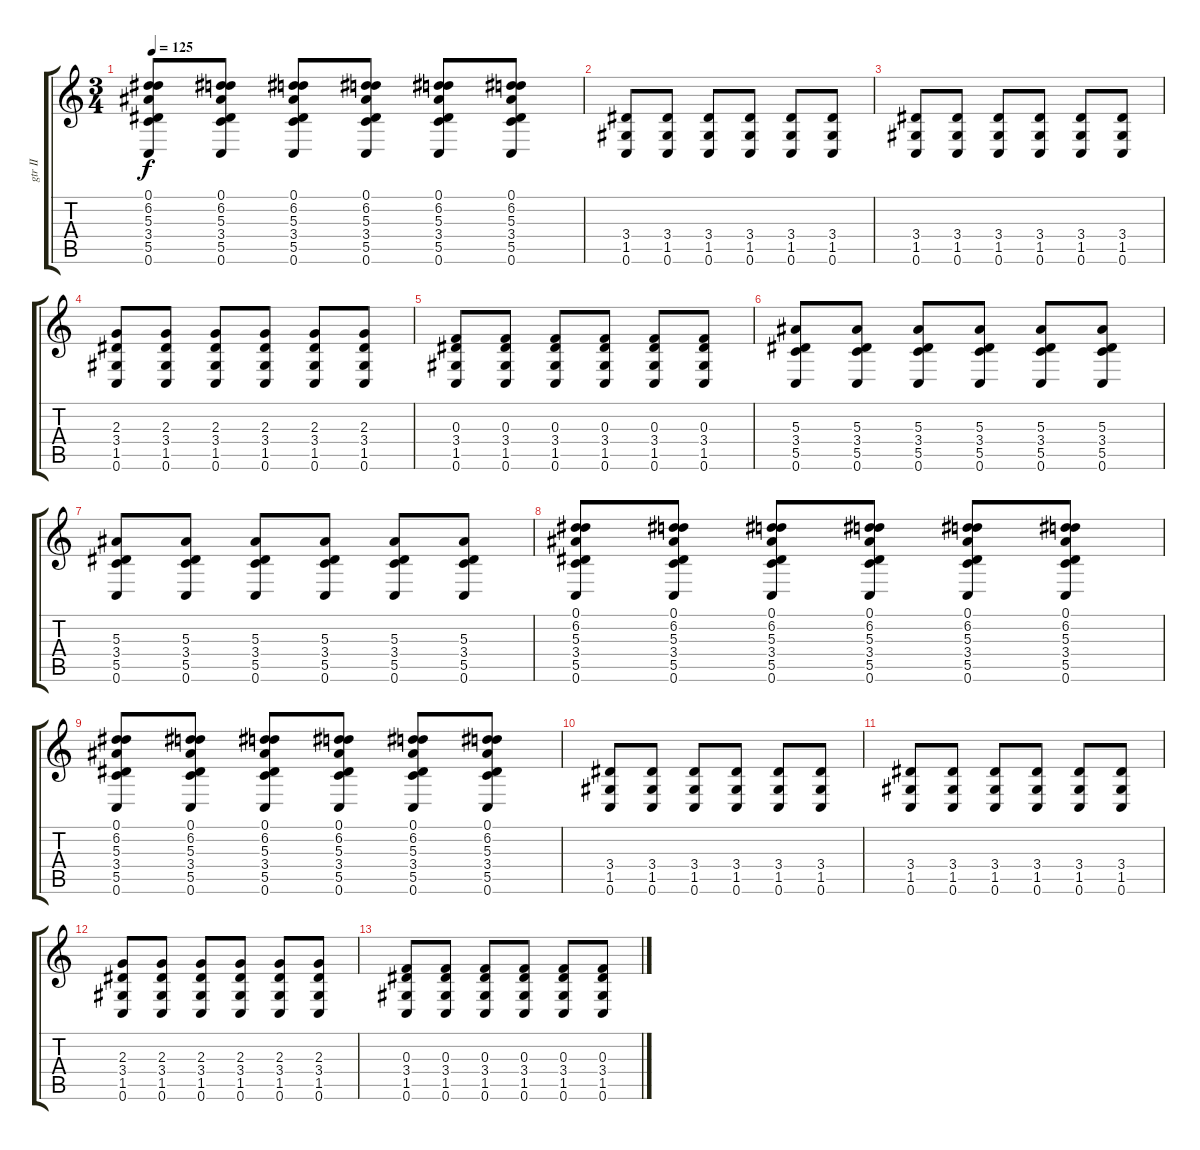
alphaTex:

\track ("gtr II" "gtr II") {instrument electricguitarjazz}
\staff {score tabs}
\tuning (D4 A3 F3 C3 G2 C2) {hide}
\ts (3 4)
\tempo 125
\clef g2
\ks c
(0.1 6.2 5.3 3.4 5.5 0.6).8{dy f} (0.1 6.2 5.3 3.4 5.5 0.6).8 (0.1 6.2 5.3 3.4 5.5 0.6).8 (0.1 6.2 5.3 3.4 5.5 0.6).8 (0.1 6.2 5.3 3.4 5.5 0.6).8 (0.1 6.2 5.3 3.4 5.5 0.6).8 |
(3.4 1.5 0.6).8{volume 5} (3.4 1.5 0.6).8 (3.4 1.5 0.6).8 (3.4 1.5 0.6).8 (3.4 1.5 0.6).8 (3.4 1.5 0.6).8 |
(3.4 1.5 0.6).8 (3.4 1.5 0.6).8 (3.4 1.5 0.6).8 (3.4 1.5 0.6).8 (3.4 1.5 0.6).8 (3.4 1.5 0.6).8 |
(2.3 3.4 1.5 0.6).8 (2.3 3.4 1.5 0.6).8 (2.3 3.4 1.5 0.6).8 (2.3 3.4 1.5 0.6).8 (2.3 3.4 1.5 0.6).8 (2.3 3.4 1.5 0.6).8 |
(0.3 3.4 1.5 0.6).8 (0.3 3.4 1.5 0.6).8 (0.3 3.4 1.5 0.6).8 (0.3 3.4 1.5 0.6).8 (0.3 3.4 1.5 0.6).8 (0.3 3.4 1.5 0.6).8 |
(5.3 3.4 5.5 0.6).8{volume 0} (5.3 3.4 5.5 0.6).8 (5.3 3.4 5.5 0.6).8 (5.3 3.4 5.5 0.6).8 (5.3 3.4 5.5 0.6).8 (5.3 3.4 5.5 0.6).8 |
(5.3 3.4 5.5 0.6).8 (5.3 3.4 5.5 0.6).8 (5.3 3.4 5.5 0.6).8 (5.3 3.4 5.5 0.6).8 (5.3 3.4 5.5 0.6).8 (5.3 3.4 5.5 0.6).8 |
(0.1 6.2 5.3 3.4 5.5 0.6).8 (0.1 6.2 5.3 3.4 5.5 0.6).8 (0.1 6.2 5.3 3.4 5.5 0.6).8 (0.1 6.2 5.3 3.4 5.5 0.6).8 (0.1 6.2 5.3 3.4 5.5 0.6).8 (0.1 6.2 5.3 3.4 5.5 0.6).8 |
(0.1 6.2 5.3 3.4 5.5 0.6).8 (0.1 6.2 5.3 3.4 5.5 0.6).8 (0.1 6.2 5.3 3.4 5.5 0.6).8 (0.1 6.2 5.3 3.4 5.5 0.6).8 (0.1 6.2 5.3 3.4 5.5 0.6).8 (0.1 6.2 5.3 3.4 5.5 0.6).8 |
(3.4 1.5 0.6).8 (3.4 1.5 0.6).8 (3.4 1.5 0.6).8 (3.4 1.5 0.6).8 (3.4 1.5 0.6).8 (3.4 1.5 0.6).8 |
(3.4 1.5 0.6).8 (3.4 1.5 0.6).8 (3.4 1.5 0.6).8 (3.4 1.5 0.6).8 (3.4 1.5 0.6).8 (3.4 1.5 0.6).8 |
(2.3 3.4 1.5 0.6).8 (2.3 3.4 1.5 0.6).8 (2.3 3.4 1.5 0.6).8 (2.3 3.4 1.5 0.6).8 (2.3 3.4 1.5 0.6).8 (2.3 3.4 1.5 0.6).8 |
(0.3 3.4 1.5 0.6).8 (0.3 3.4 1.5 0.6).8 (0.3 3.4 1.5 0.6).8 (0.3 3.4 1.5 0.6).8 (0.3 3.4 1.5 0.6).8 (0.3 3.4 1.5 0.6).8
